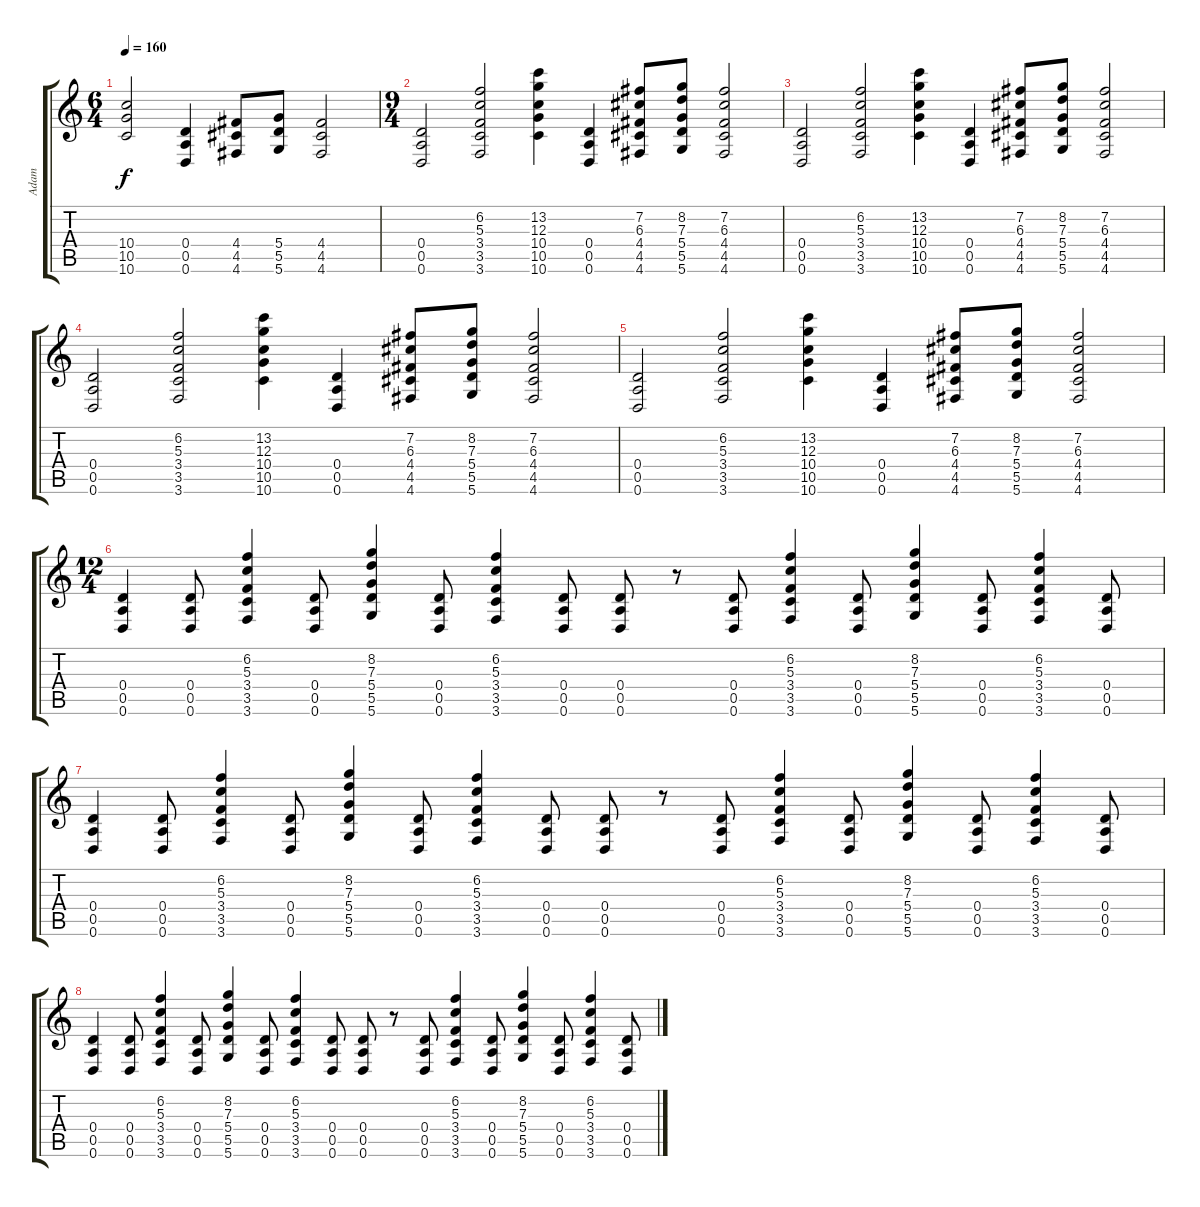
\track ("Adam" "Adam") {instrument overdrivenguitar}
\staff {score tabs}
\tuning (E4 B3 G3 D3 A2 D2) {hide}
\ts (6 4)
\tempo 160
\clef g2
\ks c
(10.4 10.5 10.6).2{dy f} (0.4 0.5 0.6).4 (4.4 4.5 4.6).8 (5.4 5.5 5.6).8 (4.4 4.5 4.6).2 |
\ts (9 4)
(0.4 0.5 0.6).2 (6.2 5.3 3.4 3.5 3.6).2 (13.2 12.3 10.4 10.5 10.6).4 (0.4 0.5 0.6).4 (7.2 6.3 4.4 4.5 4.6).8 (8.2 7.3 5.4 5.5 5.6).8 (7.2 6.3 4.4 4.5 4.6).2 |
(0.4 0.5 0.6).2 (6.2 5.3 3.4 3.5 3.6).2 (13.2 12.3 10.4 10.5 10.6).4 (0.4 0.5 0.6).4 (7.2 6.3 4.4 4.5 4.6).8 (8.2 7.3 5.4 5.5 5.6).8 (7.2 6.3 4.4 4.5 4.6).2 |
(0.4 0.5 0.6).2 (6.2 5.3 3.4 3.5 3.6).2 (13.2 12.3 10.4 10.5 10.6).4 (0.4 0.5 0.6).4 (7.2 6.3 4.4 4.5 4.6).8 (8.2 7.3 5.4 5.5 5.6).8 (7.2 6.3 4.4 4.5 4.6).2 |
(0.4 0.5 0.6).2 (6.2 5.3 3.4 3.5 3.6).2 (13.2 12.3 10.4 10.5 10.6).4 (0.4 0.5 0.6).4 (7.2 6.3 4.4 4.5 4.6).8 (8.2 7.3 5.4 5.5 5.6).8 (7.2 6.3 4.4 4.5 4.6).2 |
\ts (12 4)
(0.4 0.5 0.6).4 (0.4 0.5 0.6).8 (6.2 5.3 3.4 3.5 3.6).4 (0.4 0.5 0.6).8 (8.2 7.3 5.4 5.5 5.6).4 (0.4 0.5 0.6).8 (6.2 5.3 3.4 3.5 3.6).4 (0.4 0.5 0.6).8 (0.4 0.5 0.6).8 r.8 (0.4 0.5 0.6).8 (6.2 5.3 3.4 3.5 3.6).4 (0.4 0.5 0.6).8 (8.2 7.3 5.4 5.5 5.6).4 (0.4 0.5 0.6).8 (6.2 5.3 3.4 3.5 3.6).4 (0.4 0.5 0.6).8 |
(0.4 0.5 0.6).4 (0.4 0.5 0.6).8 (6.2 5.3 3.4 3.5 3.6).4 (0.4 0.5 0.6).8 (8.2 7.3 5.4 5.5 5.6).4 (0.4 0.5 0.6).8 (6.2 5.3 3.4 3.5 3.6).4 (0.4 0.5 0.6).8 (0.4 0.5 0.6).8 r.8 (0.4 0.5 0.6).8 (6.2 5.3 3.4 3.5 3.6).4 (0.4 0.5 0.6).8 (8.2 7.3 5.4 5.5 5.6).4 (0.4 0.5 0.6).8 (6.2 5.3 3.4 3.5 3.6).4 (0.4 0.5 0.6).8 |
(0.4 0.5 0.6).4 (0.4 0.5 0.6).8 (6.2 5.3 3.4 3.5 3.6).4 (0.4 0.5 0.6).8 (8.2 7.3 5.4 5.5 5.6).4 (0.4 0.5 0.6).8 (6.2 5.3 3.4 3.5 3.6).4 (0.4 0.5 0.6).8 (0.4 0.5 0.6).8 r.8 (0.4 0.5 0.6).8 (6.2 5.3 3.4 3.5 3.6).4 (0.4 0.5 0.6).8 (8.2 7.3 5.4 5.5 5.6).4 (0.4 0.5 0.6).8 (6.2 5.3 3.4 3.5 3.6).4 (0.4 0.5 0.6).8
